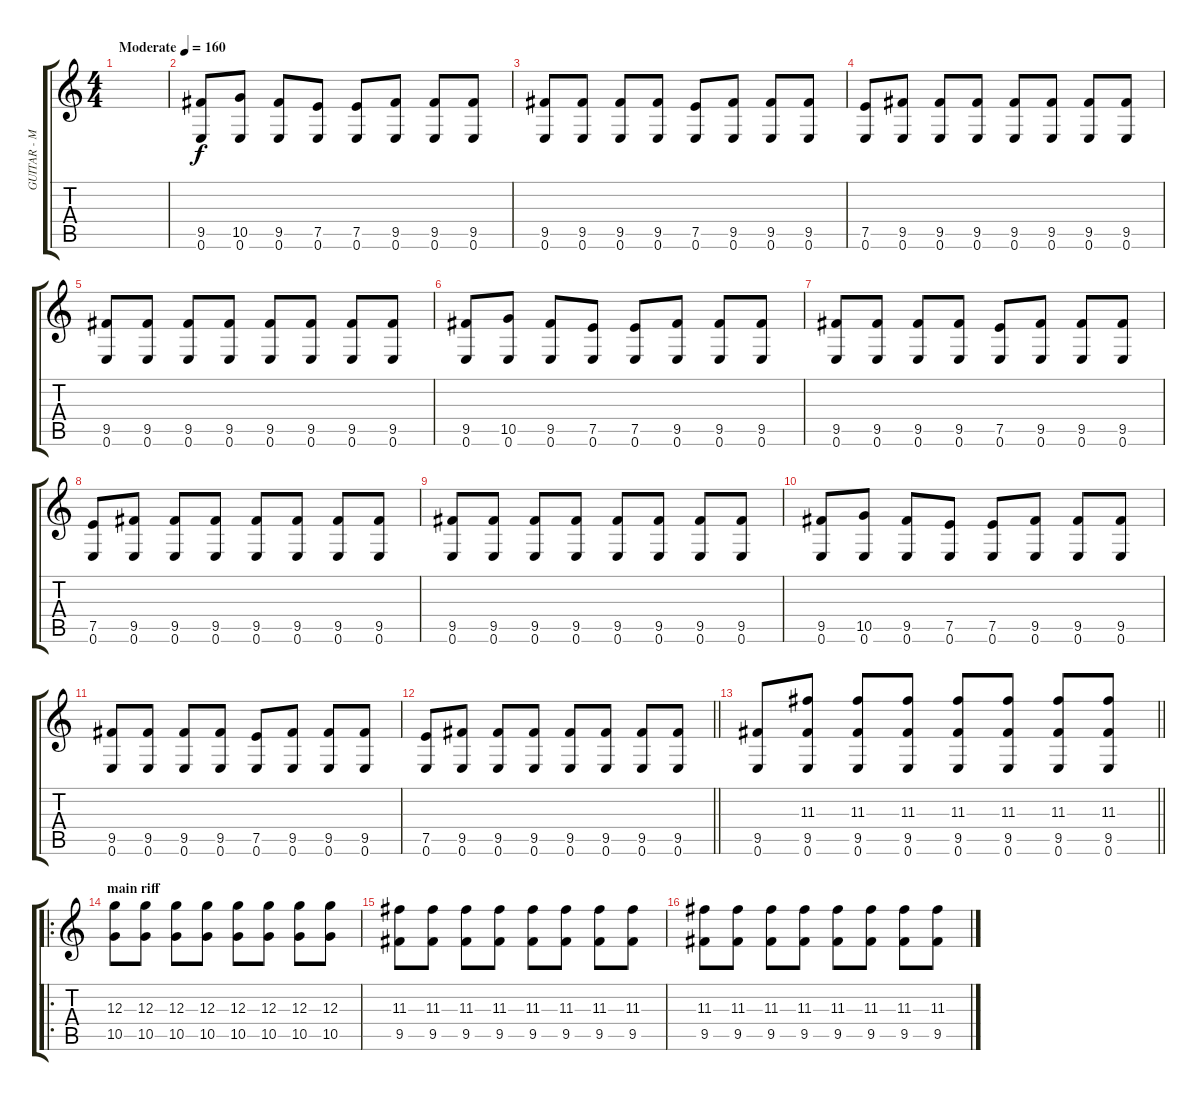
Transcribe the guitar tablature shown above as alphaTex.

\track ("GUITAR - MAIN" "GUITAR - M") {instrument acousticguitarsteel}
\staff {score tabs}
\tuning (E4 B3 G3 D3 A2 E2) {hide}
\ts (4 4)
\tempo (160 "Moderate")
\clef g2
\ks c
|
(9.5 0.6).8 (10.5 0.6).8 (9.5 0.6).8 (7.5 0.6).8 (7.5 0.6).8 (9.5 0.6).8 (9.5 0.6).8 (9.5 0.6).8 |
(9.5 0.6).8 (9.5 0.6).8 (9.5 0.6).8 (9.5 0.6).8 (7.5 0.6).8 (9.5 0.6).8 (9.5 0.6).8 (9.5 0.6).8 |
(7.5 0.6).8 (9.5 0.6).8 (9.5 0.6).8 (9.5 0.6).8 (9.5 0.6).8 (9.5 0.6).8 (9.5 0.6).8 (9.5 0.6).8 |
(9.5 0.6).8 (9.5 0.6).8 (9.5 0.6).8 (9.5 0.6).8 (9.5 0.6).8 (9.5 0.6).8 (9.5 0.6).8 (9.5 0.6).8 |
(9.5 0.6).8 (10.5 0.6).8 (9.5 0.6).8 (7.5 0.6).8 (7.5 0.6).8 (9.5 0.6).8 (9.5 0.6).8 (9.5 0.6).8 |
(9.5 0.6).8 (9.5 0.6).8 (9.5 0.6).8 (9.5 0.6).8 (7.5 0.6).8 (9.5 0.6).8 (9.5 0.6).8 (9.5 0.6).8 |
(7.5 0.6).8 (9.5 0.6).8 (9.5 0.6).8 (9.5 0.6).8 (9.5 0.6).8 (9.5 0.6).8 (9.5 0.6).8 (9.5 0.6).8 |
(9.5 0.6).8 (9.5 0.6).8 (9.5 0.6).8 (9.5 0.6).8 (9.5 0.6).8 (9.5 0.6).8 (9.5 0.6).8 (9.5 0.6).8 |
(9.5 0.6).8 (10.5 0.6).8 (9.5 0.6).8 (7.5 0.6).8 (7.5 0.6).8 (9.5 0.6).8 (9.5 0.6).8 (9.5 0.6).8 |
(9.5 0.6).8 (9.5 0.6).8 (9.5 0.6).8 (9.5 0.6).8 (7.5 0.6).8 (9.5 0.6).8 (9.5 0.6).8 (9.5 0.6).8 |
\barLineRight lightlight
(7.5 0.6).8 (9.5 0.6).8 (9.5 0.6).8 (9.5 0.6).8 (9.5 0.6).8 (9.5 0.6).8 (9.5 0.6).8 (9.5 0.6).8 |
\barLineRight lightlight
(9.5 0.6).8 (11.3 9.5 0.6).8 (11.3 9.5 0.6).8 (11.3 9.5 0.6).8 (11.3 9.5 0.6).8 (11.3 9.5 0.6).8 (11.3 9.5 0.6).8 (11.3 9.5 0.6).8 |
\ro
\section ("" "main riff")
(12.3 10.5).8 (12.3 10.5).8 (12.3 10.5).8 (12.3 10.5).8 (12.3 10.5).8 (12.3 10.5).8 (12.3 10.5).8 (12.3 10.5).8 |
(11.3 9.5).8 (11.3 9.5).8 (11.3 9.5).8 (11.3 9.5).8 (11.3 9.5).8 (11.3 9.5).8 (11.3 9.5).8 (11.3 9.5).8 |
(11.3 9.5).8 (11.3 9.5).8 (11.3 9.5).8 (11.3 9.5).8 (11.3 9.5).8 (11.3 9.5).8 (11.3 9.5).8 (11.3 9.5).8
